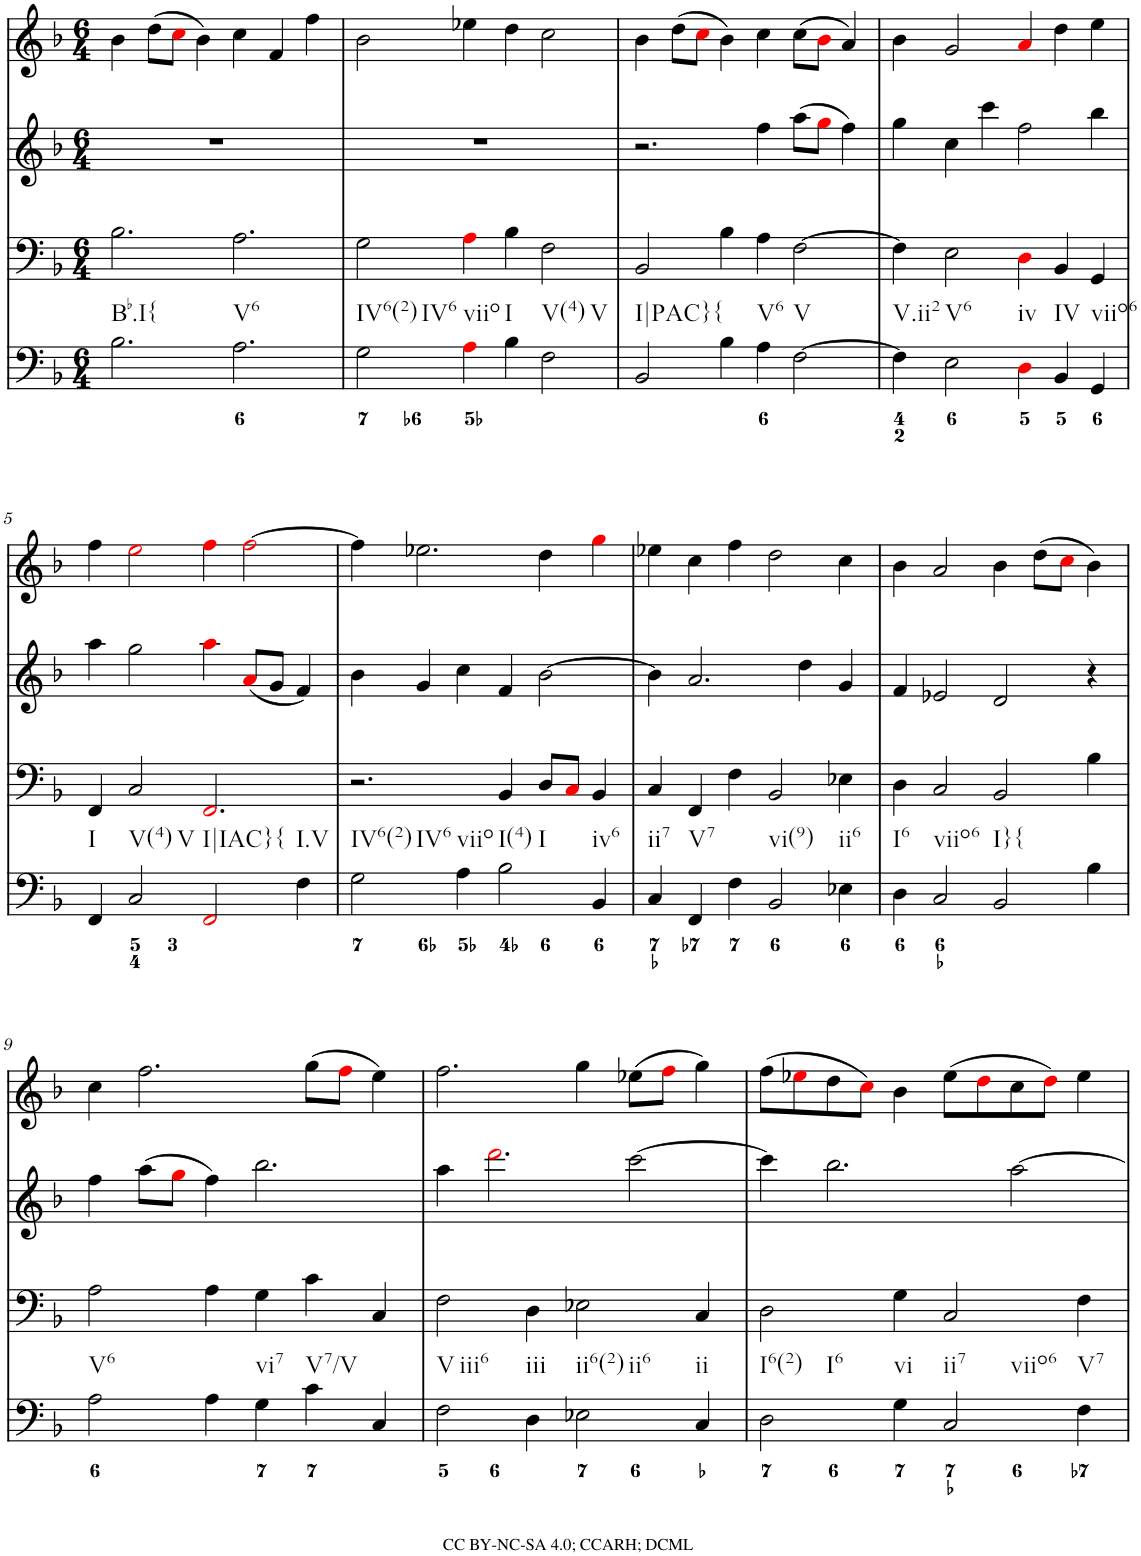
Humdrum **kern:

**kern	**kern	**kern	**kern
*part4	*part3	*part2	*part1
*staff4	*staff3	*staff2	*staff1
*I"Piano	*I"Piano	*I"Piano	*I"Piano
*I'Pno	*I'Pno	*I'Pno	*I'Pno
*clefF4	*clefF4	*clefG2	*clefG2
*k[b-]	*k[b-]	*k[b-]	*k[b-]
*F:	*F:	*F:	*F:
*M6/4	*M6/4	*M6/4	*M6/4
=1	=1	=1	=1
!LO:TX:b:t=Bb.I{	!	!	!
2.B-\	2.B-\	1.r	4b-\
.	.	.	(8dd\L
.	.	.	8cci\J
.	.	.	4b-\)
!LO:TX:b:t=V6	!	!	!
2.A\	2.A\	.	4cc\
.	.	.	4f/
.	.	.	4ff\
=2	=2	=2	=2
!LO:TX:b:t=IV6(2)	!	!	!
2G\	2G\	1.r	2b-\
!LO:TX:b:t=viio	!	!	!
!LO:TX:b:t=IV6	!	!	!
4Ai\	4Ai\	.	4ee-X\
!LO:TX:b:t=I	!	!	!
4B-\	4B-\	.	4dd\
!LO:TX:b:t=V(4)	!	!	!
!LO:TX:b:t=V	!	!	!
2F\	2F\	.	2cc\
=3	=3	=3	=3
!LO:TX:b:t=I|PAC}{	!	!	!
2BB-/	2BB-/	2.r	4b-\
.	.	.	(8dd\L
.	.	.	8cci\J
4B-\	4B-\	.	4b-\)
!LO:TX:b:t=V6	!	!	!
4A\	4A\	4ff\	4cc\
!LO:TX:b:t=V	!	!	!
[2F\	[2F\	(8aa\L	(8cc\L
.	.	8ggi\J	8b-i\J
.	.	4ff\)	4a/)
=4	=4	=4	=4
!LO:TX:b:t=V.ii2	!	!	!
4F\]	4F\]	4gg\	4b-\
!LO:TX:b:t=V6	!	!	!
2E\	2E\	4cc\	2g/
.	.	4ccc\	.
!LO:TX:b:t=iv	!	!	!
4Di\	4Di\	2ff\	4ai/
!LO:TX:b:t=IV	!	!	!
4BB-/	4BB-/	.	4dd\
!LO:TX:b:t=viio6	!	!	!
4GG/	4GG/	4bb-\	4ee\
!!LO:LB:g=z
=5	=5	=5	=5
!LO:TX:b:t=I	!	!	!
4FF/	4FF/	4aa\	4ff\
!LO:TX:b:t=V(4)	!	!	!
2C/	2C/	2gg\	2eei\
!LO:TX:b:t=I|IAC}{	!	!	!
!LO:TX:b:t=V	!	!	!
2FFi/	2.FFi/	4aai\	4ffi\
.	.	(8ai/L	[2ffi\
.	.	8g/J	.
!LO:TX:b:t=I.V	!	!	!
4F\	.	4f/)	.
=6	=6	=6	=6
!LO:TX:b:t=IV6(2)	!	!	!
!LO:TX:b:t=IV6	!	!	!
2G\	2.r	4b-\	4ff\]
.	.	4g/	2.ee-X\
!LO:TX:b:t=viio	!	!	!
4A\	.	4cc\	.
!LO:TX:b:t=I(4)	!	!	!
!LO:TX:b:t=I	!	!	!
2B-\	4BB-/	4f/	.
.	8D/L	[2b-\	4dd\
.	8Ci/J	.	.
!LO:TX:b:t=iv6	!	!	!
4BB-/	4BB-/	.	4ggi\
=7	=7	=7	=7
!LO:TX:b:t=ii7	!	!	!
4C/	4C/	4b-\]	4ee-X\
!LO:TX:b:t=V7	!	!	!
4FF/	4FF/	2.a/	4cc\
4F\	4F\	.	4ff\
!LO:TX:b:t=vi(9)	!	!	!
2BB-/	2BB-/	.	2dd\
.	.	4dd\	.
!LO:TX:b:t=ii6	!	!	!
4E-X\	4E-X\	4g/	4cc\
=8	=8	=8	=8
!LO:TX:b:t=I6	!	!	!
4D\	4D\	4f/	4b-\
!LO:TX:b:t=viio6	!	!	!
2C/	2C/	2e-X/	2a/
!LO:TX:b:t=I}{	!	!	!
2BB-/	2BB-/	2d/	4b-\
.	.	.	(8dd\L
.	.	.	8cci\J
4B-\	4B-\	4r	4b-\)
!!LO:LB:g=z
=9	=9	=9	=9
!LO:TX:b:t=V6	!	!	!
2A\	2A\	4ff\	4cc\
.	.	(8aa\L	2.ff\
.	.	8ggi\J	.
4A\	4A\	4ff\)	.
!LO:TX:b:t=vi7	!	!	!
4G\	4G\	2.bb-\	.
!LO:TX:b:t=V7/V	!	!	!
4c\	4c\	.	(8gg\L
.	.	.	8ffi\J
4C/	4C/	.	4ee\)
=10	=10	=10	=10
!LO:TX:b:t=V	!	!	!
2F\	2F\	4aa\	2.ff\
.	.	2.dddi\	.
!LO:TX:b:t=iii	!	!	!
!LO:TX:b:t=iii6	!	!	!
4D\	4D\	.	.
!LO:TX:b:t=ii6(2)	!	!	!
!LO:TX:b:t=ii6	!	!	!
2E-X\	2E-X\	.	4gg\
.	.	[2ccc\	(8ee-X\L
.	.	.	8ffi\J
!LO:TX:b:t=ii	!	!	!
4C/	4C/	.	4gg\)
=11	=11	=11	=11
!LO:TX:b:t=I6(2)	!	!	!
!LO:TX:b:t=I6	!	!	!
2D\	2D\	4ccc\]	(8ff\L
.	.	.	8ee-Xi\
.	.	2.bb-\	8dd\
.	.	.	8cci\J)
!LO:TX:b:t=vi	!	!	!
4G\	4G\	.	4b-\
!LO:TX:b:t=ii7	!	!	!
!LO:TX:b:t=viio6	!	!	!
2C/	2C/	.	(8ee-\L
.	.	.	8ddi\
.	.	[2aa\	8cc\
.	.	.	8ddi\J)
!LO:TX:b:t=V7	!	!	!
4F\	4F\	.	4ee-\
=	=	=	=
*-	*-	*-	*-
